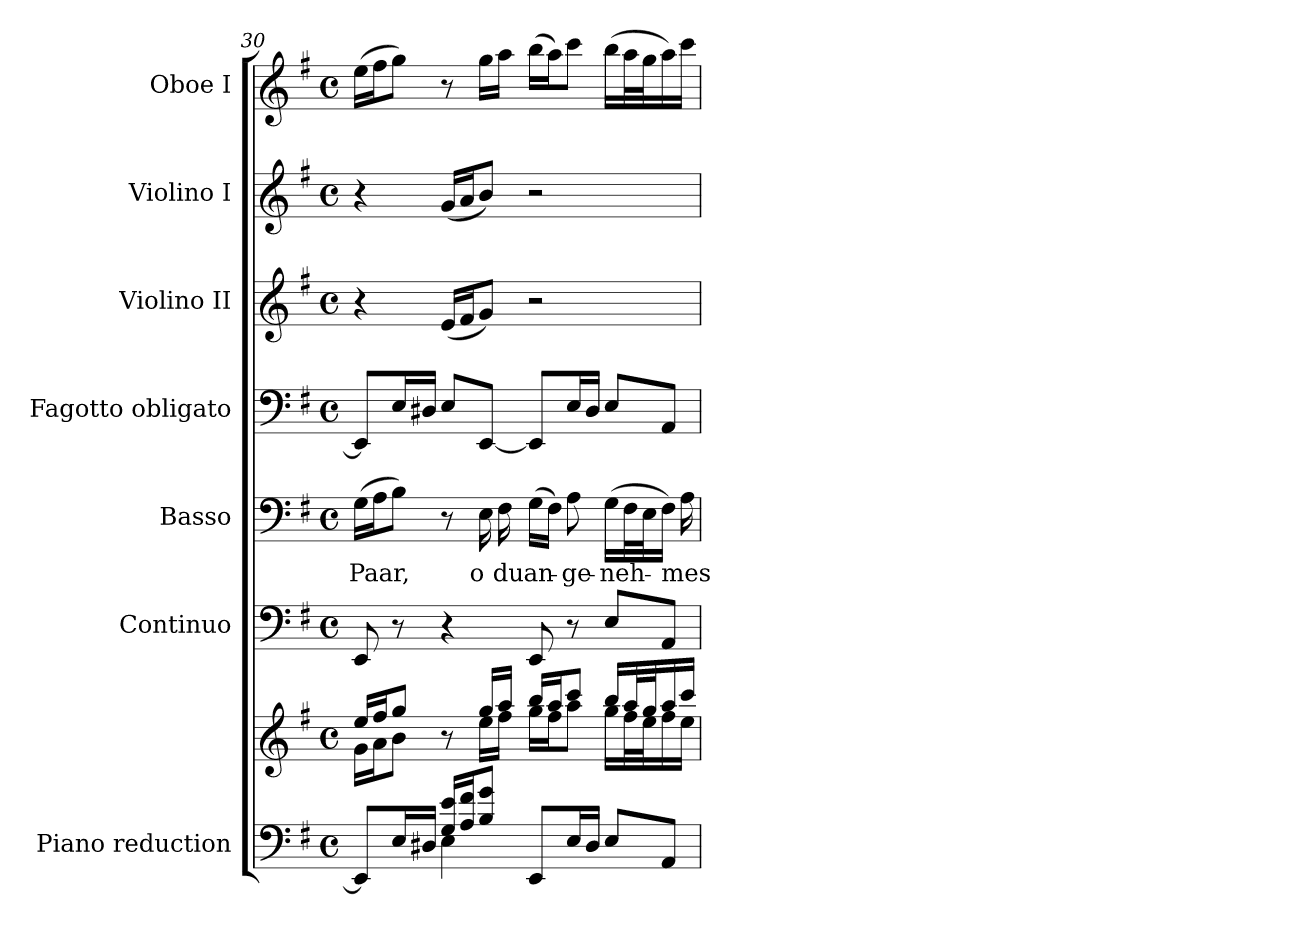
**kern	**kern	**kern	**kern	**text	**kern	**kern	**kern	**kern
*part7	*part7	*part6	*part5	*part5	*part4	*part3	*part2	*part1
*staff8	*staff7	*staff6	*staff5	*staff5	*staff4	*staff3	*staff2	*staff1
*I"Piano reduction	*	*I"Continuo	*I"Basso	*	*I"Fagotto obligato	*I"Violino II	*I"Violino I	*I"Oboe I
*I'Pno	*	*	*	*	*	*I'Vln	*I'Vln	*I'Ob
!!LO:PB:g=z
*clefF4	*clefG2	*clefF4	*clefF4	*	*clefF4	*clefG2	*clefG2	*clefG2
*k[f#]	*k[f#]	*k[f#]	*k[f#]	*	*k[f#]	*k[f#]	*k[f#]	*k[f#]
*M4/4	*M4/4	*M4/4	*M4/4	*	*M4/4	*M4/4	*M4/4	*M4/4
*met(c)	*met(c)	*met(c)	*met(c)	*	*met(c)	*met(c)	*met(c)	*met(c)
=30	=30	=30	=30	=30	=30	=30	=30	=30
*^	*^	*	*	*	*	*	*	*
!	!	!	!	!	!	!LO:LY:b	!	!	!	!
8EE/L]	4ryy	16ee/LL	16g\LL	8EE/	(>16G\LL	Paar,	8EE/L]	4r	4r	(>16ee\LL
.	.	16ff#/J	16a\J	.	16A\J	.	.	.	.	16ff#\J
16E/L	.	8gg/J	8b\J	8r	8B\J)	.	16E/L	.	.	8gg\J)
16D#X/JJ	.	.	.	.	.	.	16D#X/JJ	.	.	.
16G/ 16e/LL	4E\	8r	8ryy	4r	8r	.	8E/L	(<16e/LL	(<16g/LL	8r
16A/ 16f#/J	.	.	.	.	.	.	.	16f#/J	16a/J	.
!	!	!	!	!	!	!LO:LY:b	!	!	!	!
8B/ 8g/J	.	16gg/LL	16ee\LL	.	16E\	o	[8EE/J	8g/J)	8b/J)	16gg\LL
!	!	!	!	!	!	!LO:LY:b	!	!	!	!
.	.	16aa/JJ	16ff#\JJ	.	16F#\	du	.	.	.	16aa\JJ
!	!	!	!	!	!	!LO:LY:b	!	!	!	!
8EE/L	2ryy	16bb/LL	16gg\LL	8EE/	(>16G\LL	an-	8EE/L]	2r	2r	(>16bb\LL
.	.	16aa/J	16ff#\J	.	16F#\JJ)	.	.	.	.	16aa\J)
!	!	!	!	!	!	!LO:LY:b	!	!	!	!
16E/L	.	8ccc/J	8aa\J	8r	8A\	-ge-	16E/L	.	.	8ccc\J
16D#/JJ	.	.	.	.	.	.	16D#/JJ	.	.	.
!	!	!	!	!	!	!LO:LY:b	!	!	!	!
8E/L	.	16bb/LL	16gg\LL	8E/L	(>16G\LL	-neh-	8E/L	.	.	(>16bb\LL
.	.	32aa/L	32ff#\L	.	32F#\L	.	.	.	.	32aa\L
.	.	32gg/J	32ee\J	.	32E\J	.	.	.	.	32gg\J
8AA/J	.	16aa/	16ff#\	8AA/J	16F#\JJ)	.	8AA/J	.	.	16aa\)
!	!	!	!	!	!	!LO:LY:b	!	!	!	!
.	.	16ccc/JJ	16ee\JJ	.	16A\	-mes	.	.	.	16ccc\JJ
*v	*v	*	*	*	*	*	*	*	*	*
*	*v	*v	*	*	*	*	*	*	*
=	=	=	=	=	=	=	=	=
*-	*-	*-	*-	*-	*-	*-	*-	*-
